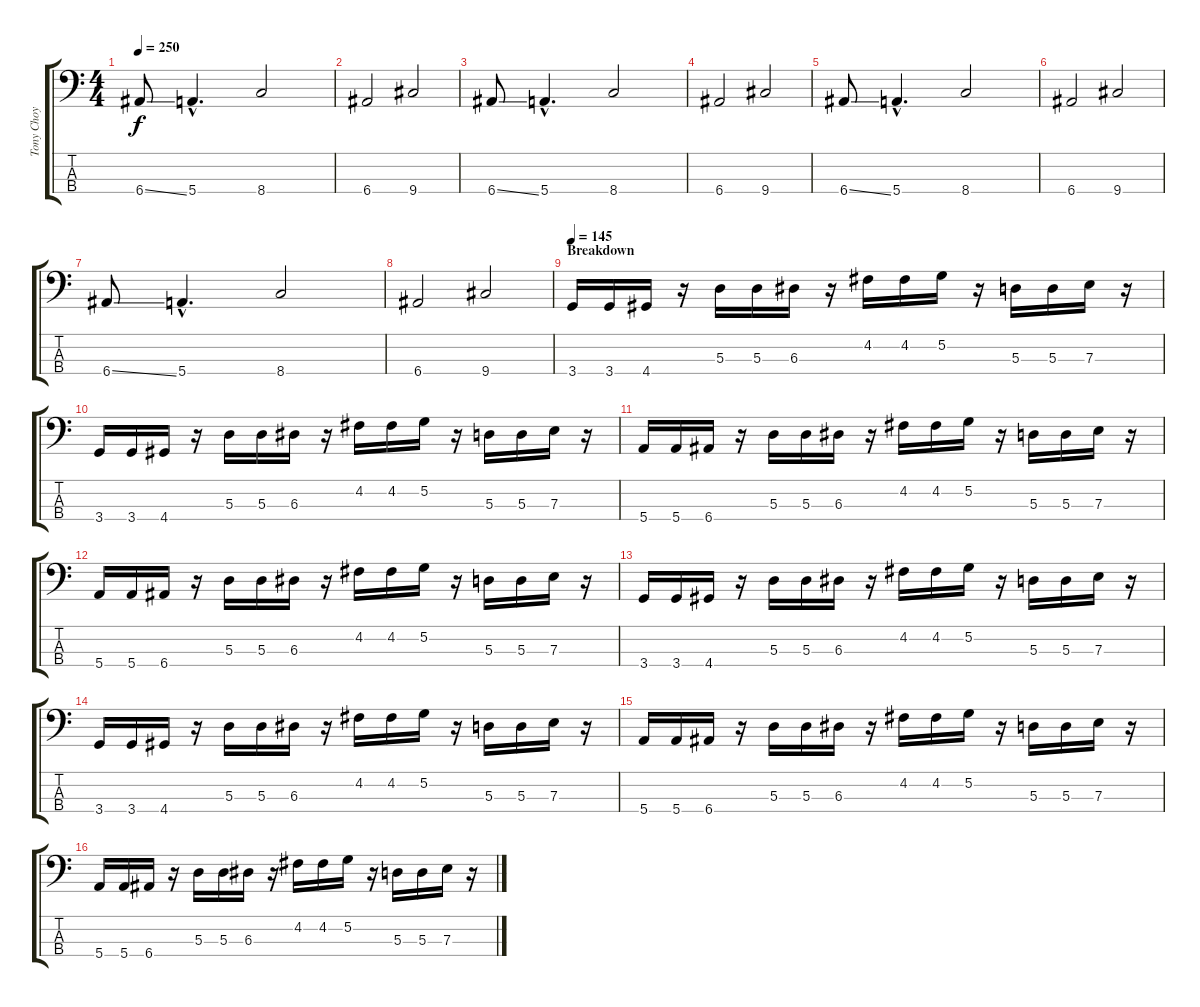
\track ("Tony Choy " "Tony Choy ") {instrument electricbasspick}
\staff {score tabs}
\tuning (G2 D2 A1 E1) {hide}
\ts (4 4)
\tempo 250
\clef f4
\ks c
6.4{ss}.8{dy f} 5.4{hac}.4{d} 8.4.2 |
6.4.2 9.4.2 |
6.4{ss}.8 5.4{hac}.4{d} 8.4.2 |
6.4.2 9.4.2 |
6.4{ss}.8 5.4{hac}.4{d} 8.4.2 |
6.4.2 9.4.2 |
6.4{ss}.8 5.4{hac}.4{d} 8.4.2 |
6.4.2 9.4.2 |
\section ("" "Breakdown")
\tempo 145
3.4.16 3.4.16 4.4.16 r.16 5.3.16 5.3.16 6.3.16 r.16 4.2.16 4.2.16 5.2.16 r.16 5.3.16 5.3.16 7.3.16 r.16 |
3.4.16 3.4.16 4.4.16 r.16 5.3.16 5.3.16 6.3.16 r.16 4.2.16 4.2.16 5.2.16 r.16 5.3.16 5.3.16 7.3.16 r.16 |
5.4.16 5.4.16 6.4.16 r.16 5.3.16 5.3.16 6.3.16 r.16 4.2.16 4.2.16 5.2.16 r.16 5.3.16 5.3.16 7.3.16 r.16 |
5.4.16 5.4.16 6.4.16 r.16 5.3.16 5.3.16 6.3.16 r.16 4.2.16 4.2.16 5.2.16 r.16 5.3.16 5.3.16 7.3.16 r.16 |
3.4.16 3.4.16 4.4.16 r.16 5.3.16 5.3.16 6.3.16 r.16 4.2.16 4.2.16 5.2.16 r.16 5.3.16 5.3.16 7.3.16 r.16 |
3.4.16 3.4.16 4.4.16 r.16 5.3.16 5.3.16 6.3.16 r.16 4.2.16 4.2.16 5.2.16 r.16 5.3.16 5.3.16 7.3.16 r.16 |
5.4.16 5.4.16 6.4.16 r.16 5.3.16 5.3.16 6.3.16 r.16 4.2.16 4.2.16 5.2.16 r.16 5.3.16 5.3.16 7.3.16 r.16 |
5.4.16 5.4.16 6.4.16 r.16 5.3.16 5.3.16 6.3.16 r.16 4.2.16 4.2.16 5.2.16 r.16 5.3.16 5.3.16 7.3.16 r.16
